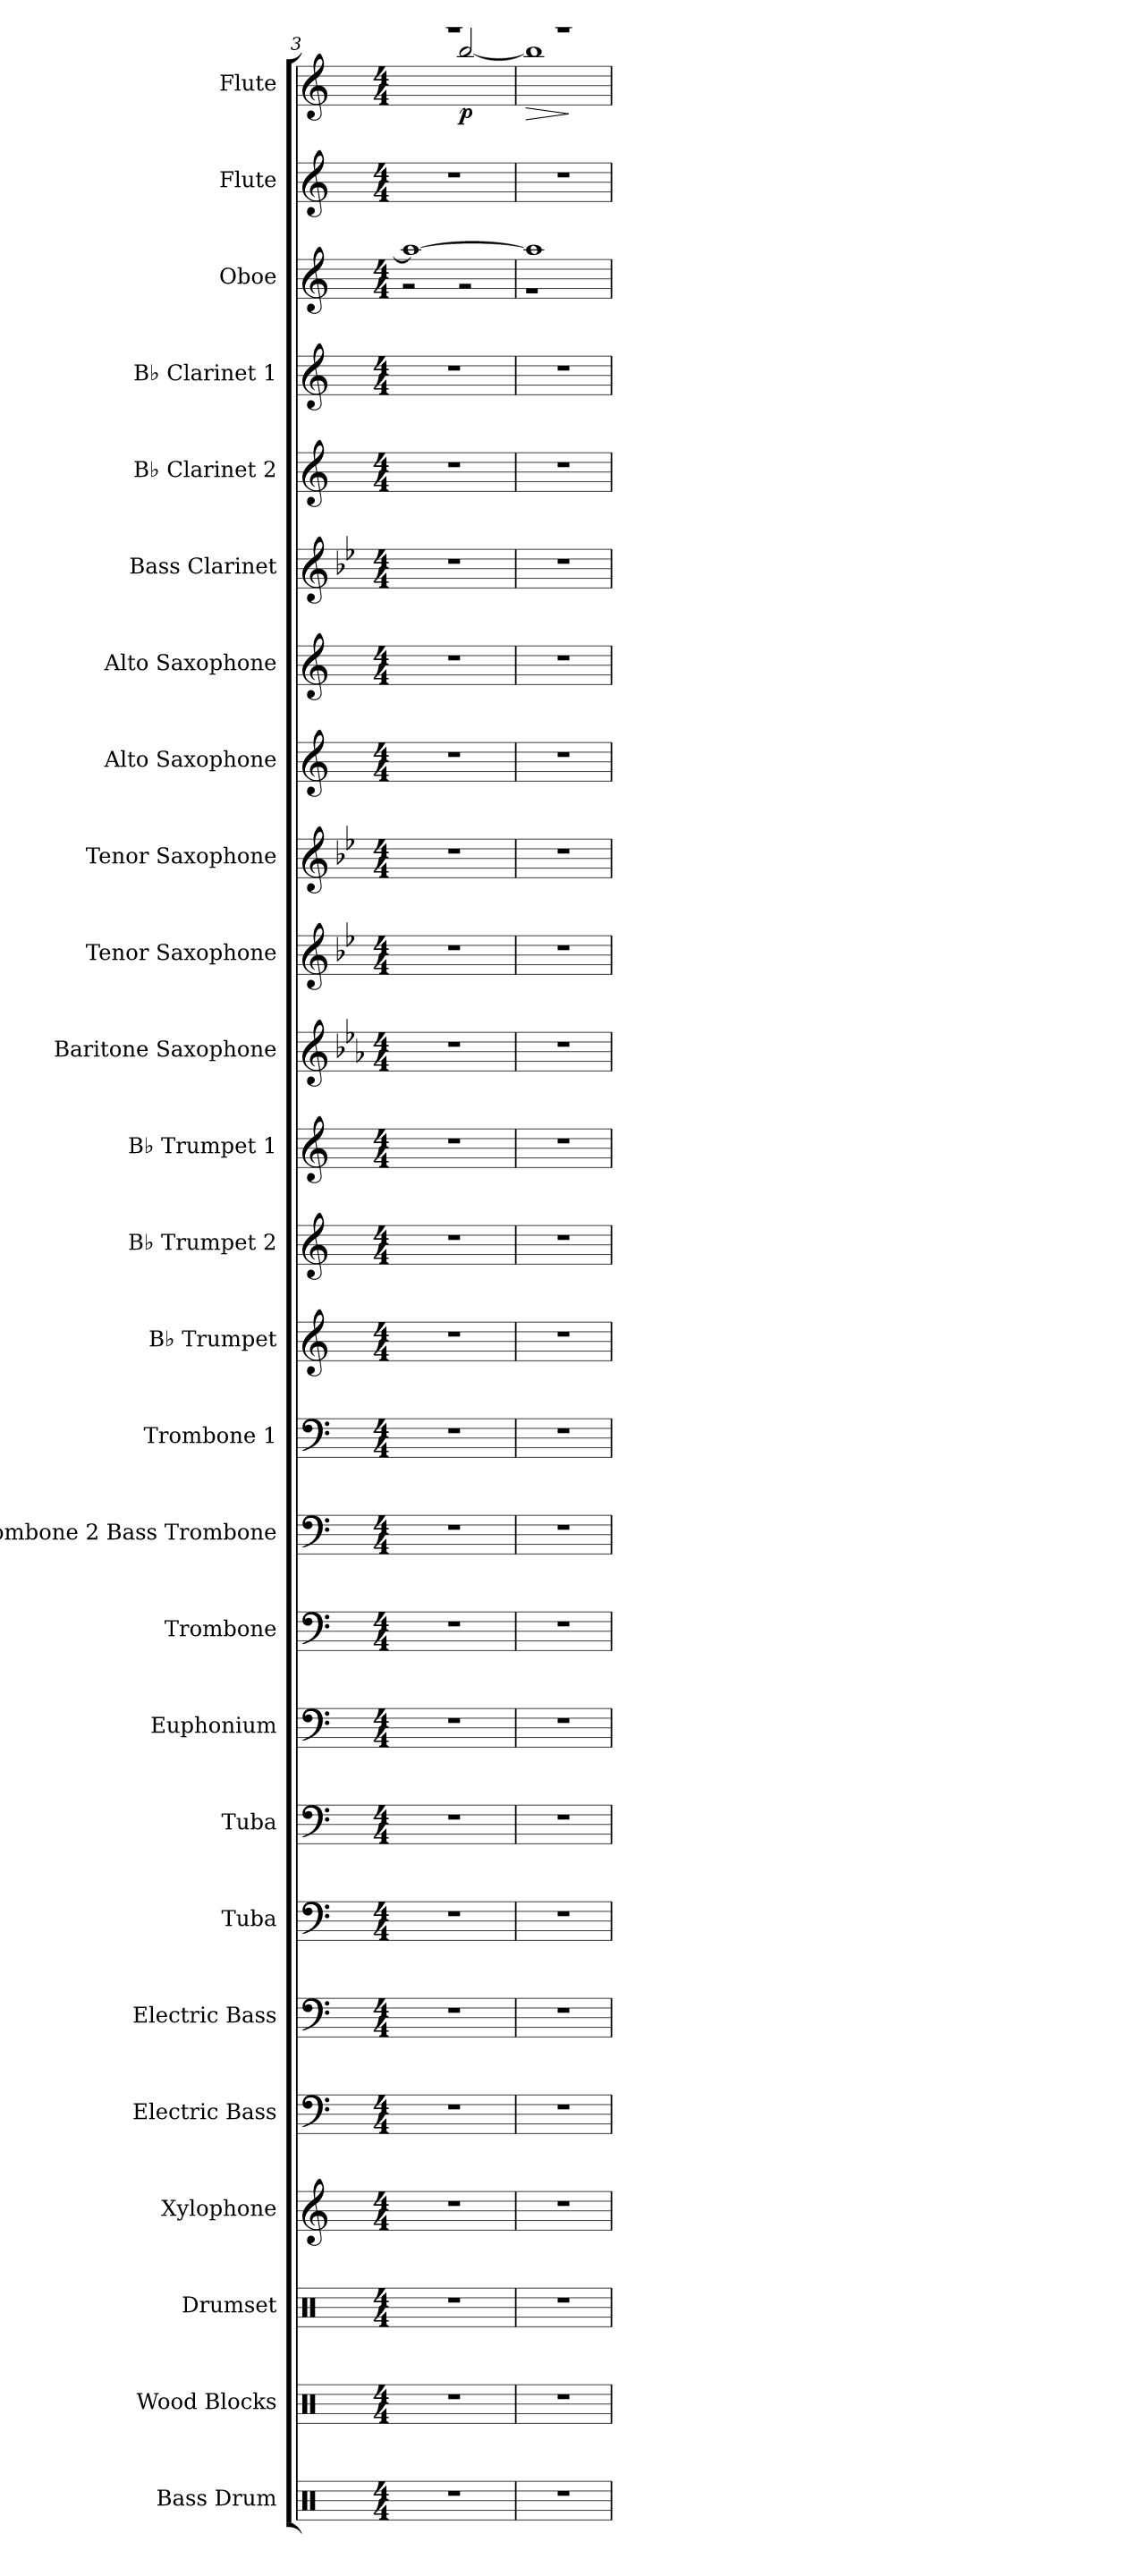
**kern	**kern	**kern	**kern	**kern	**kern	**kern	**kern	**kern	**kern	**kern	**kern	**kern	**kern	**kern	**kern	**kern	**kern	**kern	**kern	**kern	**kern	**kern	**kern	**kern	**kern	**dynam
*part26	*part25	*part24	*part23	*part22	*part21	*part20	*part19	*part18	*part17	*part16	*part15	*part14	*part13	*part12	*part11	*part10	*part9	*part8	*part7	*part6	*part5	*part4	*part3	*part2	*part1	*part1
*staff26	*staff25	*staff24	*staff23	*staff22	*staff21	*staff20	*staff19	*staff18	*staff17	*staff16	*staff15	*staff14	*staff13	*staff12	*staff11	*staff10	*staff9	*staff8	*staff7	*staff6	*staff5	*staff4	*staff3	*staff2	*staff1	*staff1
*I"Bass Drum	*I"Wood Blocks	*I"Drumset	*I"Xylophone	*I"Electric Bass	*I"Electric Bass	*I"Tuba	*I"Tuba	*I"Euphonium	*I"Trombone	*I"Trombone 2 Bass Trombone	*I"Trombone 1	*I"B♭ Trumpet	*I"B♭ Trumpet 2	*I"B♭ Trumpet 1	*I"Baritone Saxophone	*I"Tenor Saxophone	*I"Tenor Saxophone	*I"Alto Saxophone	*I"Alto Saxophone	*I"Bass Clarinet	*I"B♭ Clarinet 2	*I"B♭ Clarinet 1	*I"Oboe	*I"Flute	*I"Flute	*
*I'B. Dr.	*I'Wd. Bl.	*I'Drs.	*I'Xyl.	*I'El. B.	*I'El. B.	*I'Tba.	*I'Tba.	*I'Euph.	*I'Tbn.	*I'Tbn. 2 B. Tbn.	*I'Tbn. 1	*I'B♭ Tpt.	*I'B♭ Tpt. 2	*I'B♭ Tpt. 1	*I'Bar. Sax.	*I'T. Sax.	*I'T. Sax.	*I'A. Sax.	*I'A. Sax.	*I'B. Cl.	*I'B♭ Cl. 2	*I'B♭ Cl. 1	*I'Ob.	*I'Fl.	*I'Fl.	*
*clefX	*clefX	*clefX	*clefG2	*clefF4	*clefF4	*clefF4	*clefF4	*clefF4	*clefF4	*clefF4	*clefF4	*clefG2	*clefG2	*clefG2	*clefG2	*clefG2	*clefG2	*clefG2	*clefG2	*clefG2	*clefG2	*clefG2	*clefG2	*clefG2	*clefG2	*
*	*	*	*ITrd-7c-12	*ITrd7c12	*ITrd7c12	*	*	*	*	*	*	*ITrd1c2	*ITrd1c2	*ITrd1c2	*ITrd12c21	*ITrd8c14	*ITrd8c14	*ITrd5c9	*ITrd5c9	*ITrd8c14	*ITrd1c2	*ITrd1c2	*	*	*	*
*k[]	*k[]	*k[]	*k[]	*k[]	*k[]	*k[]	*k[]	*k[]	*k[]	*k[]	*k[]	*k[b-e-]	*k[b-e-]	*k[b-e-]	*k[b-e-a-]	*k[b-e-]	*k[b-e-]	*k[b-e-a-]	*k[b-e-a-]	*k[b-e-]	*k[b-e-]	*k[b-e-]	*k[]	*k[]	*k[]	*
*M4/4	*M4/4	*M4/4	*M4/4	*M4/4	*M4/4	*M4/4	*M4/4	*M4/4	*M4/4	*M4/4	*M4/4	*M4/4	*M4/4	*M4/4	*M4/4	*M4/4	*M4/4	*M4/4	*M4/4	*M4/4	*M4/4	*M4/4	*M4/4	*M4/4	*M4/4	*
=3	=3	=3	=3	=3	=3	=3	=3	=3	=3	=3	=3	=3	=3	=3	=3	=3	=3	=3	=3	=3	=3	=3	=3	=3	=3	=3
*	*	*	*	*	*	*	*	*	*	*	*	*	*	*	*	*	*	*	*	*	*	*	*^	*	*^	*
1r	1r	1r	1r	1r	1r	1r	1r	1r	1r	1r	1r	1r	1r	1r	1r	1r	1r	1r	1r	1r	1r	1r	1aa_	2r	1r	1r	2ryy	.
!	!	!	!	!	!	!	!	!	!	!	!	!	!	!	!	!	!	!	!	!	!	!	!	!	!	!	!	!LO:DY:b
.	.	.	.	.	.	.	.	.	.	.	.	.	.	.	.	.	.	.	.	.	.	.	.	2r	.	.	[2bb/	p
=4	=4	=4	=4	=4	=4	=4	=4	=4	=4	=4	=4	=4	=4	=4	=4	=4	=4	=4	=4	=4	=4	=4	=4	=4	=4	=4	=4	=4
!	!	!	!	!	!	!	!	!	!	!	!	!	!	!	!	!	!	!	!	!	!	!	!	!	!	!	!	!LO:HP:b
1r	1r	1r	1r	1r	1r	1r	1r	1r	1r	1r	1r	1r	1r	1r	1r	1r	1r	1r	1r	1r	1r	1r	1aa]	1r	1r	1r	1bb]	>
*	*	*	*	*	*	*	*	*	*	*	*	*	*	*	*	*	*	*	*	*	*	*	*v	*v	*	*v	*v	*
.	.	.	.	.	.	.	.	.	.	.	.	.	.	.	.	.	.	.	.	.	.	.	.	.	.	]
=	=	=	=	=	=	=	=	=	=	=	=	=	=	=	=	=	=	=	=	=	=	=	=	=	=	=
*-	*-	*-	*-	*-	*-	*-	*-	*-	*-	*-	*-	*-	*-	*-	*-	*-	*-	*-	*-	*-	*-	*-	*-	*-	*-	*-
